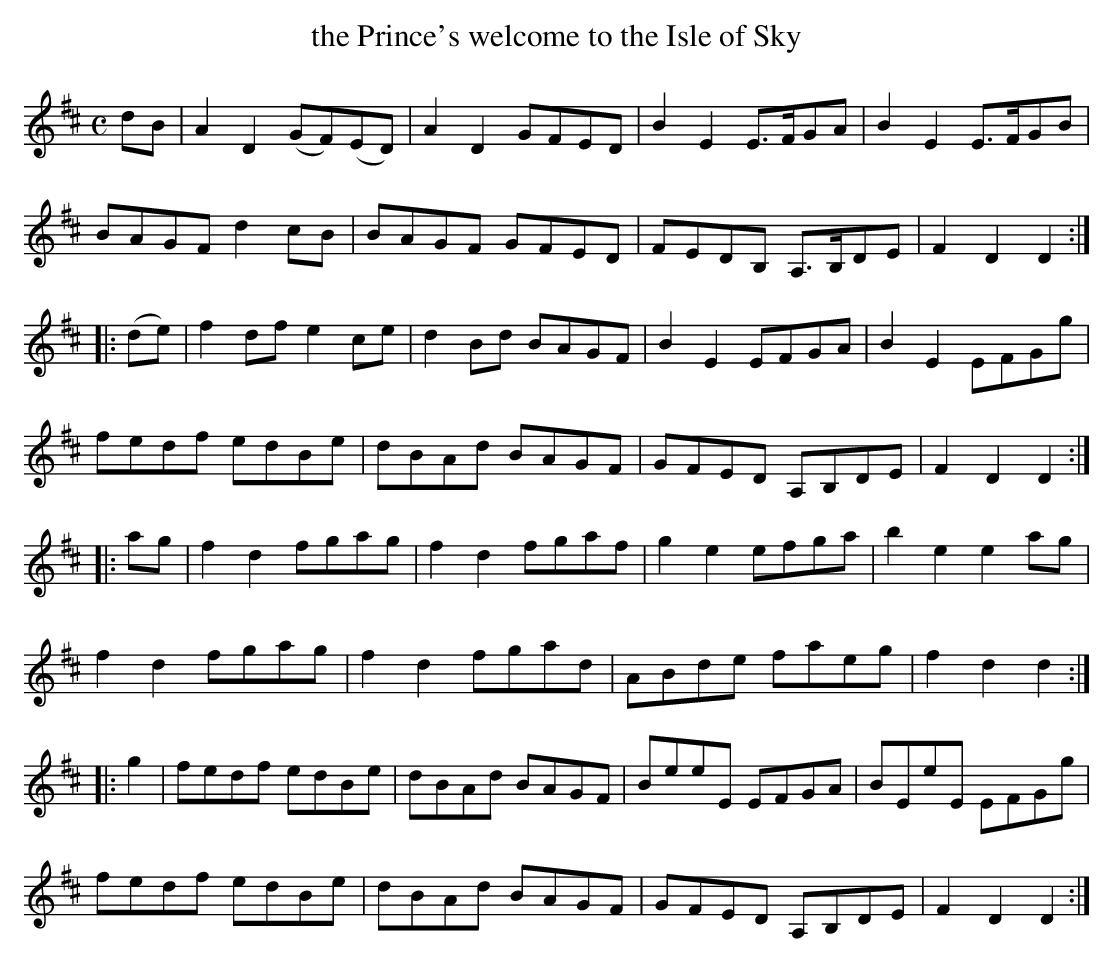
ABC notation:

X:1
T:the Prince's welcome to the Isle of Sky
M:C
K:D major
dB|\
A2D2 (GF)(ED)| A2D2 GFED| B2E2 E>FGA| B2E2 E>FGB|
BAGF d2cB| BAGF GFED| FEDB, A,>B,DE| F2D2 D2::
(de)|\
f2df e2ce| d2Bd BAGF| B2E2 EFGA| B2E2 EFGg|
fedf edBe| dBAd BAGF| GFED A,B,DE| F2D2 D2::
ag|\
f2d2 fgag| f2d2 fgaf| g2e2 efga| b2e2 e2ag|
f2d2 fgag| f2d2 fgad| ABde faeg| f2d2 d2::
g2|\
fedf edBe| dBAd BAGF| BeeE EFGA| BEeE EFGg|
fedf edBe| dBAd BAGF| GFED A,B,DE| F2D2 D2:|
